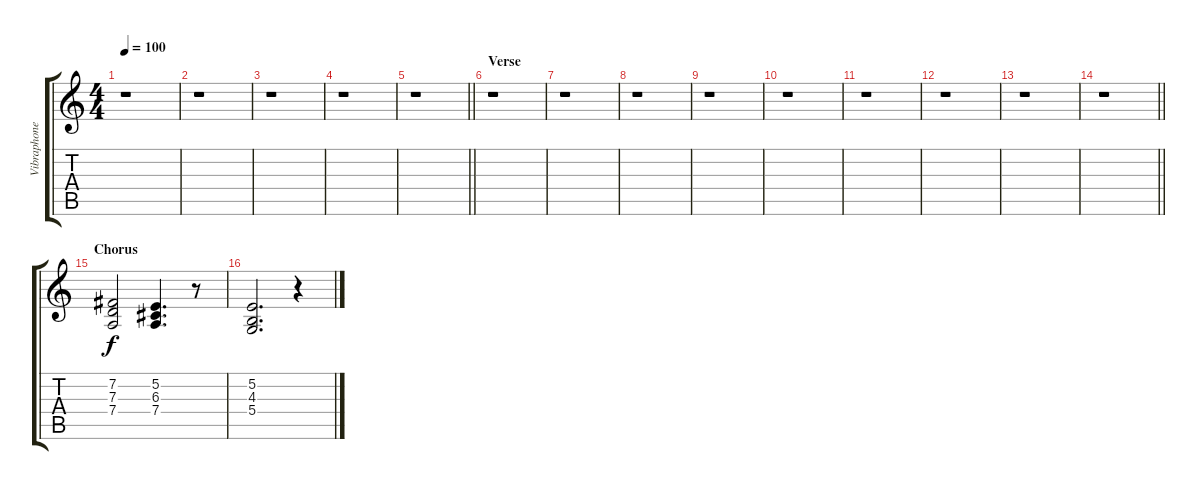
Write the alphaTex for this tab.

\track ("Vibraphone" "Vibraphone") {instrument vibraphone}
\staff {score tabs}
\tuning (E4 B3 G3 D3 A2 E2) {hide}
\ts (4 4)
\tempo 100
\clef g2
\ks c
r.1{dy f instrument vibraphone} |
r.1 |
r.1 |
r.1 |
\barLineRight lightlight
r.1 |
\section ("" "Verse")
r.1 |
r.1 |
r.1 |
r.1 |
r.1 |
r.1 |
r.1 |
r.1 |
\barLineRight lightlight
r.1 |
\section ("" "Chorus")
(7.2 7.3 7.4).2 (5.2 6.3 7.4).4{d} r.8 |
(5.2 4.3 5.4).2{d} r.4
